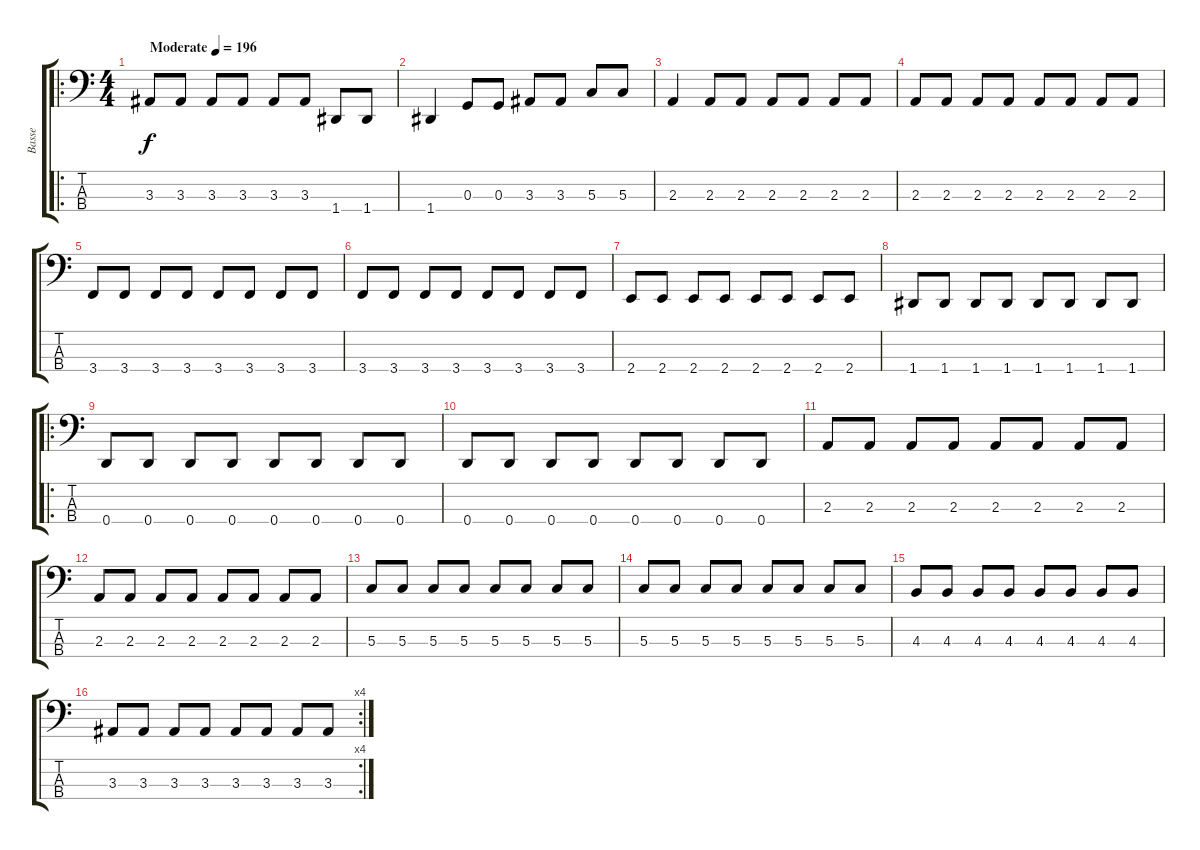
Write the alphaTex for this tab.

\track ("Basse" "Basse") {instrument electricbassfinger}
\staff {score tabs}
\tuning (F2 C2 G1 D1) {hide}
\ro
\ts (4 4)
\tempo (196 "Moderate")
\clef f4
\ks c
3.3.8{dy f instrument electricbassfinger} 3.3.8 3.3.8 3.3.8 3.3.8 3.3.8 1.4.8 1.4.8 |
1.4.4 0.3.8 0.3.8 3.3.8 3.3.8 5.3.8 5.3.8 |
2.3.4 2.3.8 2.3.8 2.3.8 2.3.8 2.3.8 2.3.8 |
2.3.8 2.3.8 2.3.8 2.3.8 2.3.8 2.3.8 2.3.8 2.3.8 |
3.4.8 3.4.8 3.4.8 3.4.8 3.4.8 3.4.8 3.4.8 3.4.8 |
3.4.8 3.4.8 3.4.8 3.4.8 3.4.8 3.4.8 3.4.8 3.4.8 |
2.4.8 2.4.8 2.4.8 2.4.8 2.4.8 2.4.8 2.4.8 2.4.8 |
1.4.8 1.4.8 1.4.8 1.4.8 1.4.8 1.4.8 1.4.8 1.4.8 |
\ro
0.4.8 0.4.8 0.4.8 0.4.8 0.4.8 0.4.8 0.4.8 0.4.8 |
0.4.8 0.4.8 0.4.8 0.4.8 0.4.8 0.4.8 0.4.8 0.4.8 |
2.3.8 2.3.8 2.3.8 2.3.8 2.3.8 2.3.8 2.3.8 2.3.8 |
2.3.8 2.3.8 2.3.8 2.3.8 2.3.8 2.3.8 2.3.8 2.3.8 |
5.3.8 5.3.8 5.3.8 5.3.8 5.3.8 5.3.8 5.3.8 5.3.8 |
5.3.8 5.3.8 5.3.8 5.3.8 5.3.8 5.3.8 5.3.8 5.3.8 |
4.3.8 4.3.8 4.3.8 4.3.8 4.3.8 4.3.8 4.3.8 4.3.8 |
\rc 4
3.3.8 3.3.8 3.3.8 3.3.8 3.3.8 3.3.8 3.3.8 3.3.8
